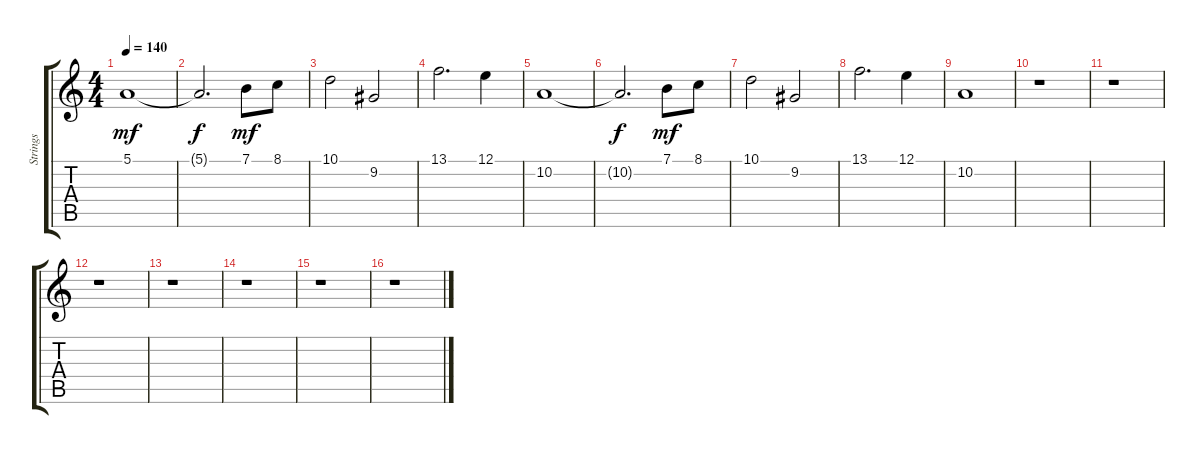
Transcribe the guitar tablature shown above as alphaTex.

\track ("Strings" "Strings") {instrument stringensemble1}
\staff {score tabs}
\tuning (E4 B3 G3 D3 A2 E2) {hide}
\ts (4 4)
\tempo 140
\clef g2
\ks c
5.1.1{dy mf instrument stringensemble1} |
5.1{t}.2{d dy f} 7.1.8{dy mf} 8.1.8 |
10.1.2 9.2.2 |
13.1.2{d} 12.1.4 |
10.2.1 |
10.2{t}.2{d dy f} 7.1.8{dy mf} 8.1.8 |
10.1.2 9.2.2 |
13.1.2{d} 12.1.4 |
10.2.1 |
r.1 |
r.1 |
r.1 |
r.1 |
r.1 |
r.1 |
r.1
